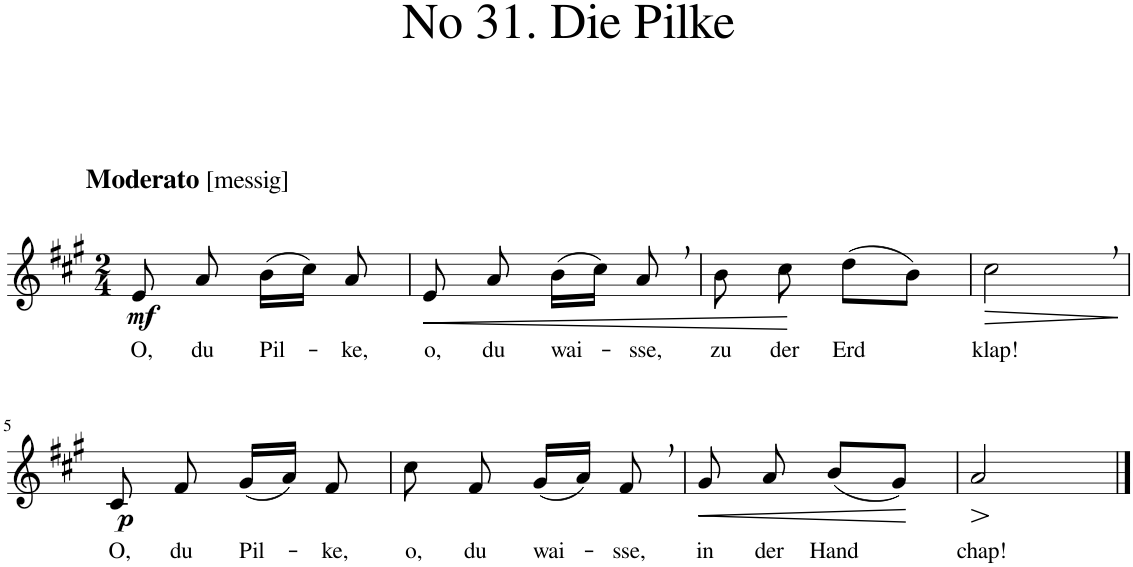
**kern	**text	**dynam
*part1	*part1	*part1
*staff1	*staff1	*staff1
*I"Piano	*	*
*I'Pno.	*	*
*clefG2	*	*
*k[f#c#g#]	*	*
*M2/4	*	*
=1	=1	=1
!LO:TX:a:B:t=Moderato	!	!
!LO:TX:a:t=[messig]	!	!
!	!LO:LY:b	!LO:DY:b
8e/	O,	mf
!	!LO:LY:b	!
8a/	du	.
!	!LO:LY:b	!
(16b\LL	Pil-	.
16cc#\JJ)	.	.
!	!LO:LY:b	!
8a/	-ke,	.
=2	=2	=2
!	!LO:LY:b	!LO:HP:b
8e/	o,	<
!	!LO:LY:b	!
8a/	du	.
!	!LO:LY:b	!
(16b\LL	wai-	.
16cc#\JJ)	.	.
!	!LO:LY:b	!
8a,/	-sse,	.
.	.	[
=3	=3	=3
!	!LO:LY:b	!
8b\	zu	.
!	!LO:LY:b	!
8cc#\	der	.
!	!LO:LY:b	!
(8dd\L	Erd	.
8b\J)	.	.
=4	=4	=4
!	!LO:LY:b	!LO:HP:b
2cc#,\	klap!	>
.	.	]
!!LO:LB:g=z
=5	=5	=5
!	!LO:LY:b	!LO:DY:b
8c#/	O,	p
!	!LO:LY:b	!
8f#/	du	.
!	!LO:LY:b	!
(16g#/LL	Pil-	.
16a/JJ)	.	.
!	!LO:LY:b	!
8f#/	-ke,	.
=6	=6	=6
!	!LO:LY:b	!
8cc#\	o,	.
!	!LO:LY:b	!
8f#/	du	.
!	!LO:LY:b	!
(16g#/LL	wai-	.
16a/JJ)	.	.
!	!LO:LY:b	!
8f#,/	-sse,	.
=7	=7	=7
!	!LO:LY:b	!LO:HP:b
8g#/	in	<
!	!LO:LY:b	!
8a/	der	.
!	!LO:LY:b	!
(8b/L	Hand	.
8g#/J)	.	.
.	.	[
=8	=8	=8
!	!LO:LY:b	!LO:HP:b
2a/	chap!	>
.	.	]
==	==	==
*-	*-	*-
